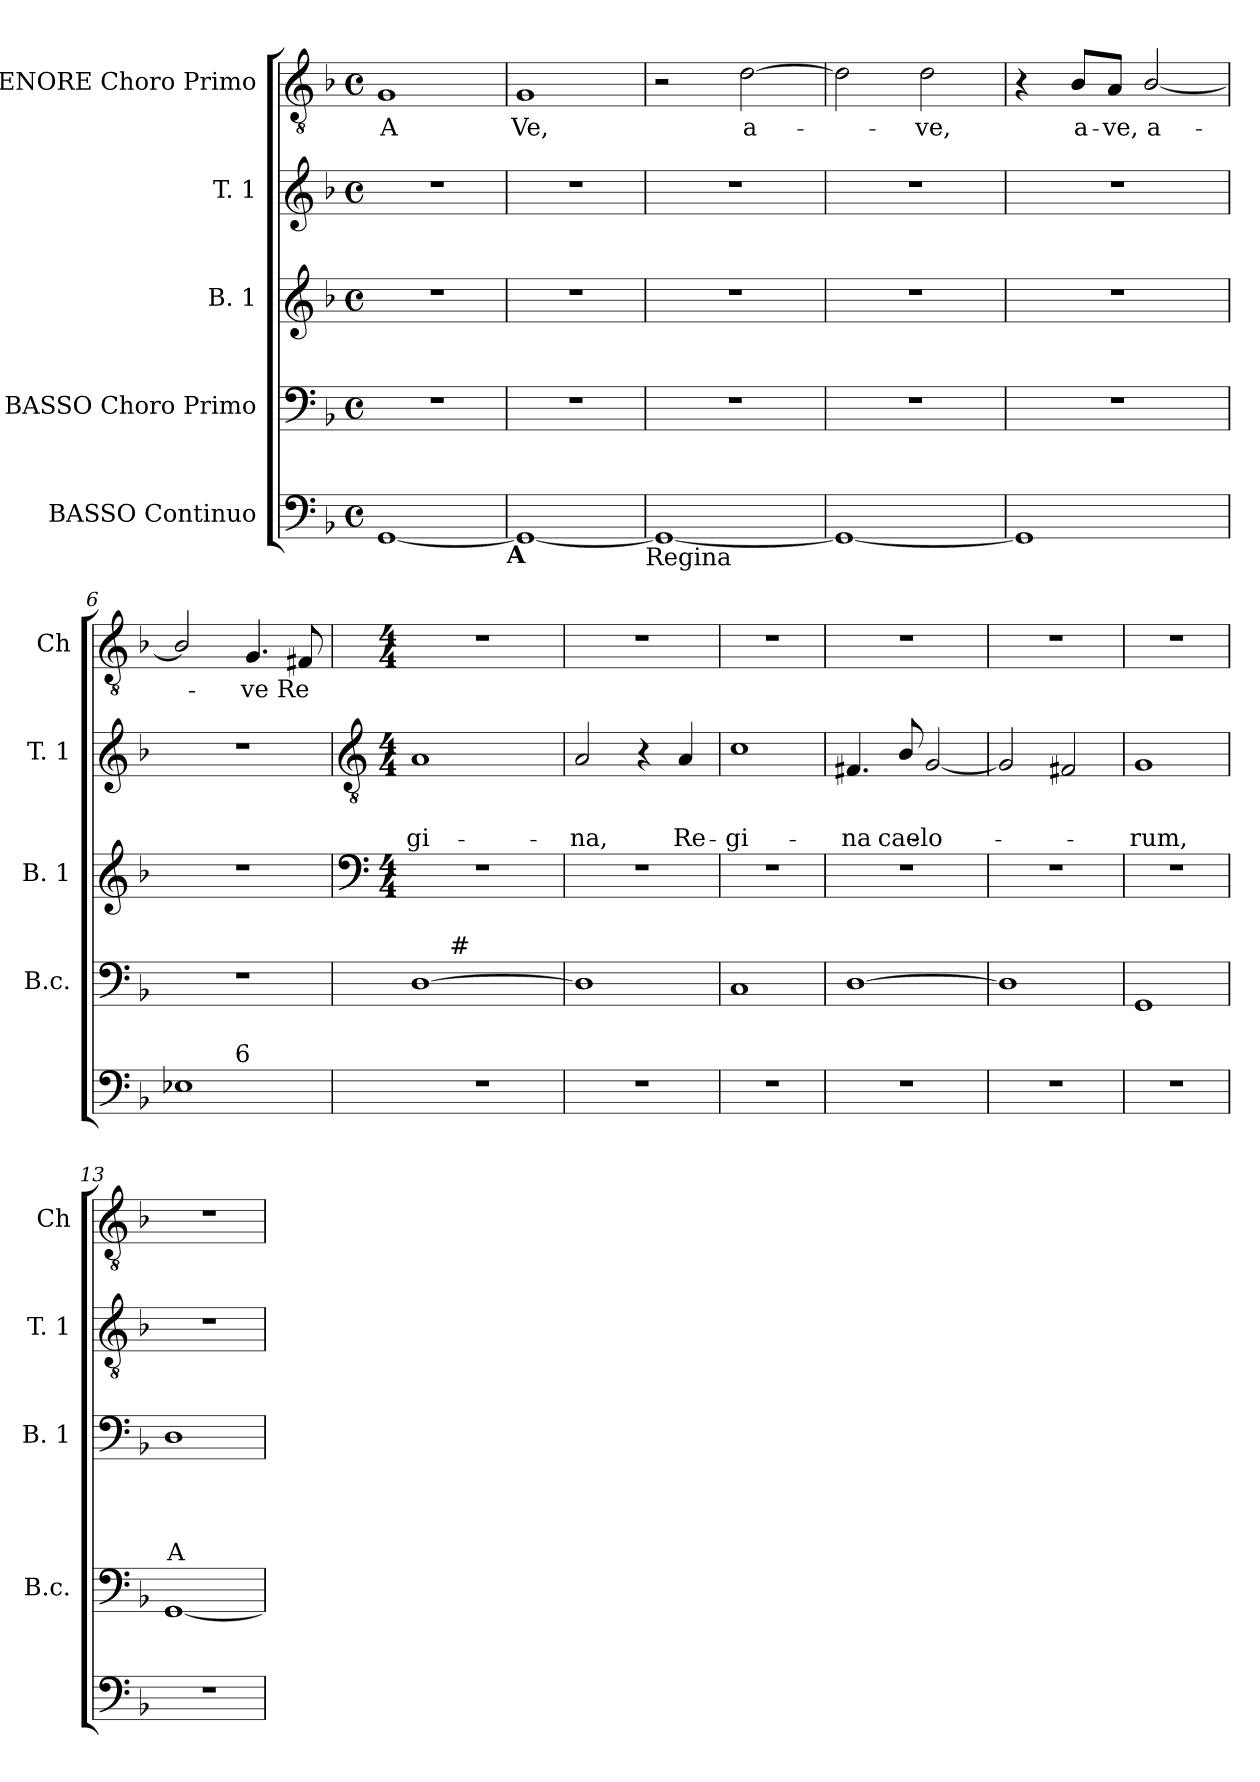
**kern	**kern	**kern	**text	**text	**text	**text	**kern	**text	**text	**kern	**text
*part5	*part4	*part3	*part3	*part3	*part3	*part3	*part2	*part2	*part2	*part1	*part1
*staff5	*staff4	*staff3	*staff3	*staff3	*staff3	*staff3	*staff2	*staff2	*staff2	*staff1	*staff1
*I"BASSO Continuo	*I"BASSO Choro Primo	*I"B. 1	*	*	*	*	*I"T. 1	*	*	*I"TENORE Choro Primo	*
*	*I'B.c.	*I'B. 1	*	*	*	*	*I'T. 1	*	*	*I'Ch	*
*clefF4	*clefF4	*clefG2	*	*	*	*	*clefG2	*	*	*clefGv2	*
*ITrd7c12	*ITrd7c12	*	*	*	*	*	*	*	*	*	*
*k[b-]	*k[b-]	*k[b-]	*	*	*	*	*k[b-]	*	*	*k[b-]	*
*F:	*F:	*F:	*	*	*	*	*F:	*	*	*F:	*
*M4/4	*M4/4	*M4/4	*	*	*	*	*M4/4	*	*	*M4/4	*
*met(c)	*met(c)	*met(c)	*	*	*	*	*met(c)	*	*	*met(c)	*
=1	=1	=1	=1	=1	=1	=1	=1	=1	=1	=1	=1
!	!	!	!	!	!	!	!	!	!	!	!LO:LY:b
[<1GGG	1r	1r	.	.	.	.	1r	.	.	1G	A
!LO:TX:b:B:t=A	!	!	!	!	!	!	!	!	!	!	!
=2	=2	=2	=2	=2	=2	=2	=2	=2	=2	=2	=2
!	!	!	!	!	!	!	!	!	!	!	!LO:LY:b
1GGG_	1r	1r	.	.	.	.	1r	.	.	1G	Ve,
!LO:TX:b:t=Regina	!	!	!	!	!	!	!	!	!	!	!
=3	=3	=3	=3	=3	=3	=3	=3	=3	=3	=3	=3
1GGG_	1r	1r	.	.	.	.	1r	.	.	2r	.
!	!	!	!	!	!	!	!	!	!	!	!LO:LY:b
.	.	.	.	.	.	.	.	.	.	[>2d\	a-
=4	=4	=4	=4	=4	=4	=4	=4	=4	=4	=4	=4
1GGG_	1r	1r	.	.	.	.	1r	.	.	2d\]	.
!	!	!	!	!	!	!	!	!	!	!	!LO:LY:b
.	.	.	.	.	.	.	.	.	.	2d\	-ve,
=5	=5	=5	=5	=5	=5	=5	=5	=5	=5	=5	=5
1GGG]	1r	1r	.	.	.	.	1r	.	.	4r	.
!	!	!	!	!	!	!	!	!	!	!	!LO:LY:b
.	.	.	.	.	.	.	.	.	.	8B-/L	a-
!	!	!	!	!	!	!	!	!	!	!	!LO:LY:b
.	.	.	.	.	.	.	.	.	.	8A/J	-ve,
!	!	!	!	!	!	!	!	!	!	!	!LO:LY:b
.	.	.	.	.	.	.	.	.	.	[<2B-/	a-
=6	=6	=6	=6	=6	=6	=6	=6	=6	=6	=6	=6
*^	*	*	*	*	*	*	*	*	*	*	*
1EE-X	4...ryy	1r	1r	.	.	.	.	1r	.	.	2B-/]	.
!	!LO:TX:a:t=6	!	!	!	!	!	!	!	!	!	!	!
.	2ryy	.	.	.	.	.	.	.	.	.	.	.
!	!	!	!	!	!	!	!	!	!	!	!	!LO:LY:b
.	.	.	.	.	.	.	.	.	.	.	4.G/	-ve
!	!	!	!	!	!	!	!	!	!	!	!	!LO:LY:b
.	.	.	.	.	.	.	.	.	.	.	8F#X/	Re-
.	32ryy	.	.	.	.	.	.	.	.	.	.	.
*v	*v	*	*	*	*	*	*	*	*	*	*	*
!!LO:LB:g=z
=7	=7	=7	=7	=7	=7	=7	=7	=7	=7	=7	=7
*	*	*clefF4	*	*	*	*	*clefGv2	*	*	*	*
*	*	*M4/4	*	*	*	*	*M4/4	*	*	*M4/4	*
*^	*	*	*	*	*	*	*	*	*	*	*
!	!	!	!	!	!	!	!	!	!	!LO:LY:b	!	!
*v	*v	*^	*	*	*	*	*	*	*	*	*	*
1r	[>1DD	8..ryy	1r	.	.	.	.	1A	.	gi-	1r	.
!	!	!LO:TX:a:t=#	!	!	!	!	!	!	!	!	!	!
.	.	2ryy	.	.	.	.	.	.	.	.	.	.
.	.	4ryy	.	.	.	.	.	.	.	.	.	.
.	.	32ryy	.	.	.	.	.	.	.	.	.	.
=8	=8	=8	=8	=8	=8	=8	=8	=8	=8	=8	=8	=8
!	!	!	!	!	!	!	!	!	!	!LO:LY:b	!	!
*	*v	*v	*	*	*	*	*	*	*	*	*	*
1r	1DD]	1r	.	.	.	.	2A/	.	-na,	1r	.
.	.	.	.	.	.	.	4r	.	.	.	.
!	!	!	!	!	!	!	!	!	!LO:LY:b	!	!
.	.	.	.	.	.	.	4A/	.	Re-	.	.
=9	=9	=9	=9	=9	=9	=9	=9	=9	=9	=9	=9
!	!	!	!	!	!	!	!	!	!LO:LY:b	!	!
1r	1CC<	1r	.	.	.	.	1c	.	-gi-	1r	.
=10	=10	=10	=10	=10	=10	=10	=10	=10	=10	=10	=10
!	!	!	!	!	!	!	!	!	!LO:LY:b	!	!
1r	[>1DD	1r	.	.	.	.	4.F#X/	.	-na	1r	.
!	!	!	!	!	!	!	!	!	!LO:LY:b	!	!
.	.	.	.	.	.	.	8B-/	.	cae-	.	.
!	!	!	!	!	!	!	!	!	!LO:LY:b:rj	!	!
.	.	.	.	.	.	.	[<2G/	.	-lo-	.	.
=11	=11	=11	=11	=11	=11	=11	=11	=11	=11	=11	=11
1r	1DD]	1r	.	.	.	.	2G/]	.	.	1r	.
.	.	.	.	.	.	.	2F#X/	.	.	.	.
=12	=12	=12	=12	=12	=12	=12	=12	=12	=12	=12	=12
!	!	!	!	!	!	!	!	!	!LO:LY:b	!	!
1r	1GGG	1r	.	.	.	.	1G	.	-rum,	1r	.
=13	=13	=13	=13	=13	=13	=13	=13	=13	=13	=13	=13
!	!	!	!	!	!	!LO:LY:b	!	!	!	!	!
1r	[<1GGG	1D	.	.	.	A-	1r	.	.	1r	.
=	=	=	=	=	=	=	=	=	=	=	=
*-	*-	*-	*-	*-	*-	*-	*-	*-	*-	*-	*-
